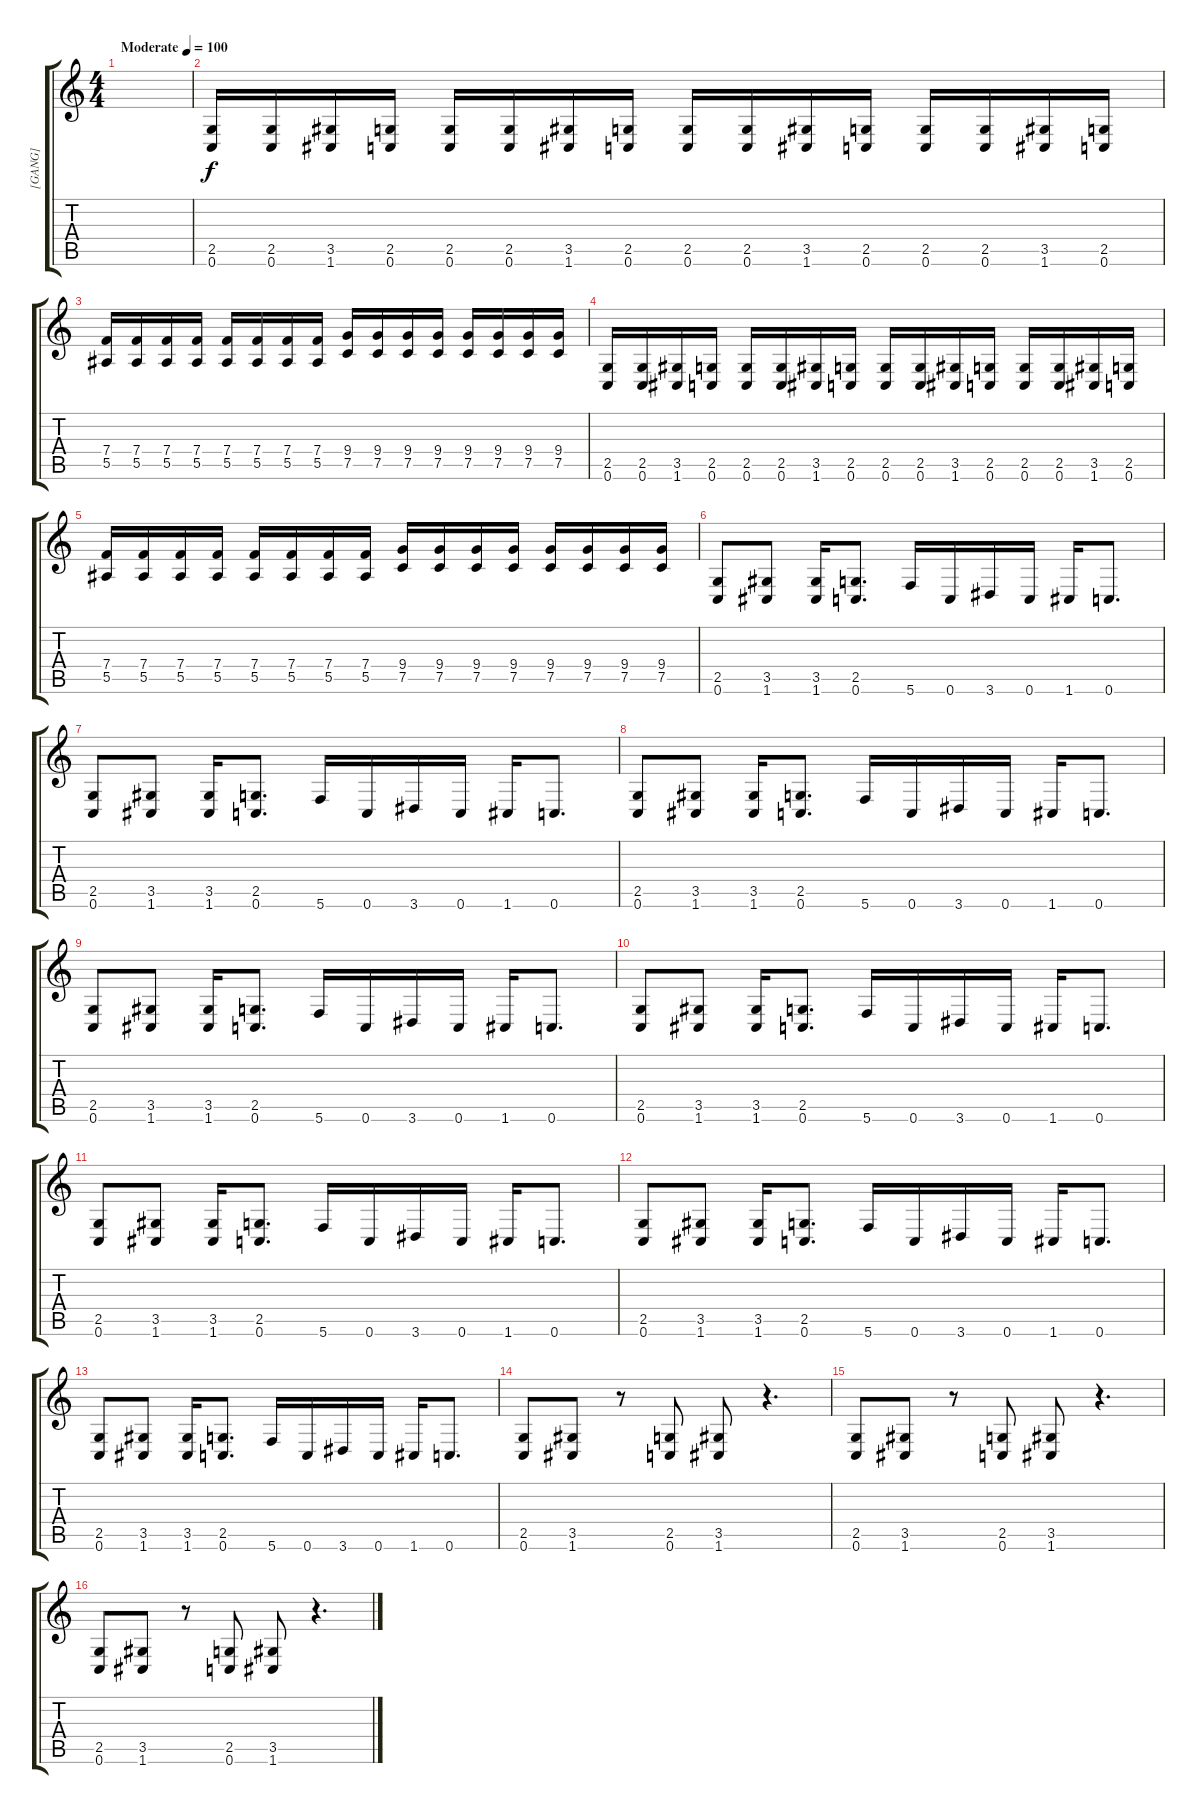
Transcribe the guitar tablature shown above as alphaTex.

\track ("[GANG]" "[GANG]") {instrument distortionguitar}
\staff {score tabs}
\tuning (C4 G3 Eb3 Bb2 F2 C2) {hide}
\ts (4 4)
\tempo (100 "Moderate")
\clef g2
\ks c
|
(2.5 0.6).16 (2.5 0.6).16 (3.5 1.6).16 (2.5 0.6).16 (2.5 0.6).16 (2.5 0.6).16 (3.5 1.6).16 (2.5 0.6).16 (2.5 0.6).16 (2.5 0.6).16 (3.5 1.6).16 (2.5 0.6).16 (2.5 0.6).16 (2.5 0.6).16 (3.5 1.6).16 (2.5 0.6).16 |
(7.4 5.5).16 (7.4 5.5).16 (7.4 5.5).16 (7.4 5.5).16 (7.4 5.5).16 (7.4 5.5).16 (7.4 5.5).16 (7.4 5.5).16 (9.4 7.5).16 (9.4 7.5).16 (9.4 7.5).16 (9.4 7.5).16 (9.4 7.5).16 (9.4 7.5).16 (9.4 7.5).16 (9.4 7.5).16 |
(2.5 0.6).16 (2.5 0.6).16 (3.5 1.6).16 (2.5 0.6).16 (2.5 0.6).16 (2.5 0.6).16 (3.5 1.6).16 (2.5 0.6).16 (2.5 0.6).16 (2.5 0.6).16 (3.5 1.6).16 (2.5 0.6).16 (2.5 0.6).16 (2.5 0.6).16 (3.5 1.6).16 (2.5 0.6).16 |
(7.4 5.5).16 (7.4 5.5).16 (7.4 5.5).16 (7.4 5.5).16 (7.4 5.5).16 (7.4 5.5).16 (7.4 5.5).16 (7.4 5.5).16 (9.4 7.5).16 (9.4 7.5).16 (9.4 7.5).16 (9.4 7.5).16 (9.4 7.5).16 (9.4 7.5).16 (9.4 7.5).16 (9.4 7.5).16 |
(2.5 0.6).8 (3.5 1.6).8 (3.5 1.6).16 (2.5 0.6).8{d} 5.6.16 0.6.16 3.6.16 0.6.16 1.6.16 0.6.8{d} |
(2.5 0.6).8 (3.5 1.6).8 (3.5 1.6).16 (2.5 0.6).8{d} 5.6.16 0.6.16 3.6.16 0.6.16 1.6.16 0.6.8{d} |
(2.5 0.6).8 (3.5 1.6).8 (3.5 1.6).16 (2.5 0.6).8{d} 5.6.16 0.6.16 3.6.16 0.6.16 1.6.16 0.6.8{d} |
(2.5 0.6).8 (3.5 1.6).8 (3.5 1.6).16 (2.5 0.6).8{d} 5.6.16 0.6.16 3.6.16 0.6.16 1.6.16 0.6.8{d} |
(2.5 0.6).8 (3.5 1.6).8 (3.5 1.6).16 (2.5 0.6).8{d} 5.6.16 0.6.16 3.6.16 0.6.16 1.6.16 0.6.8{d} |
(2.5 0.6).8 (3.5 1.6).8 (3.5 1.6).16 (2.5 0.6).8{d} 5.6.16 0.6.16 3.6.16 0.6.16 1.6.16 0.6.8{d} |
(2.5 0.6).8 (3.5 1.6).8 (3.5 1.6).16 (2.5 0.6).8{d} 5.6.16 0.6.16 3.6.16 0.6.16 1.6.16 0.6.8{d} |
(2.5 0.6).8 (3.5 1.6).8 (3.5 1.6).16 (2.5 0.6).8{d} 5.6.16 0.6.16 3.6.16 0.6.16 1.6.16 0.6.8{d} |
(2.5 0.6).8 (3.5 1.6).8 r.8 (2.5 0.6).8 (3.5 1.6).8 r.4{d} |
(2.5 0.6).8 (3.5 1.6).8 r.8 (2.5 0.6).8 (3.5 1.6).8 r.4{d} |
(2.5 0.6).8 (3.5 1.6).8 r.8 (2.5 0.6).8 (3.5 1.6).8 r.4{d}
